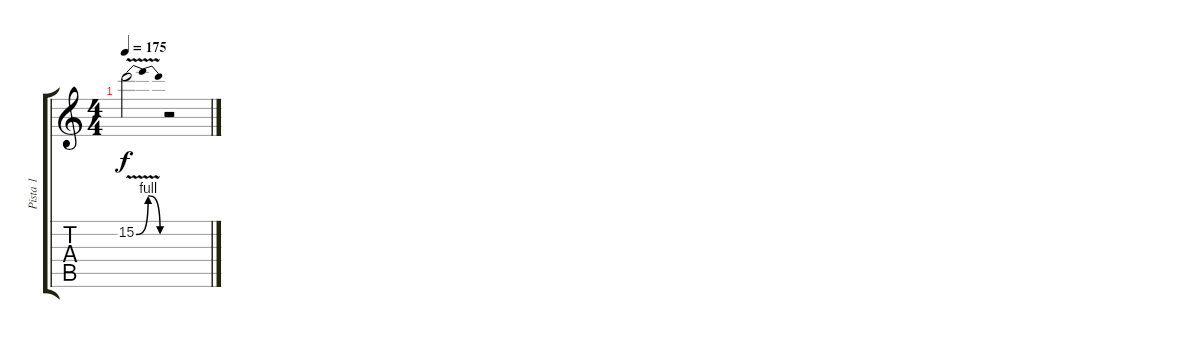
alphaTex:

\track ("Pista 1" "Pista 1") {instrument distortionguitar}
\staff {score tabs}
\tuning (E4 B3 G3 D3 A2 E2) {hide}
\ts (4 4)
\tempo 175
\clef g2
\ks c
15.2{be (bendrelease 0 0 15 4 15 4 60 0) v}.2{dy f} r.2
